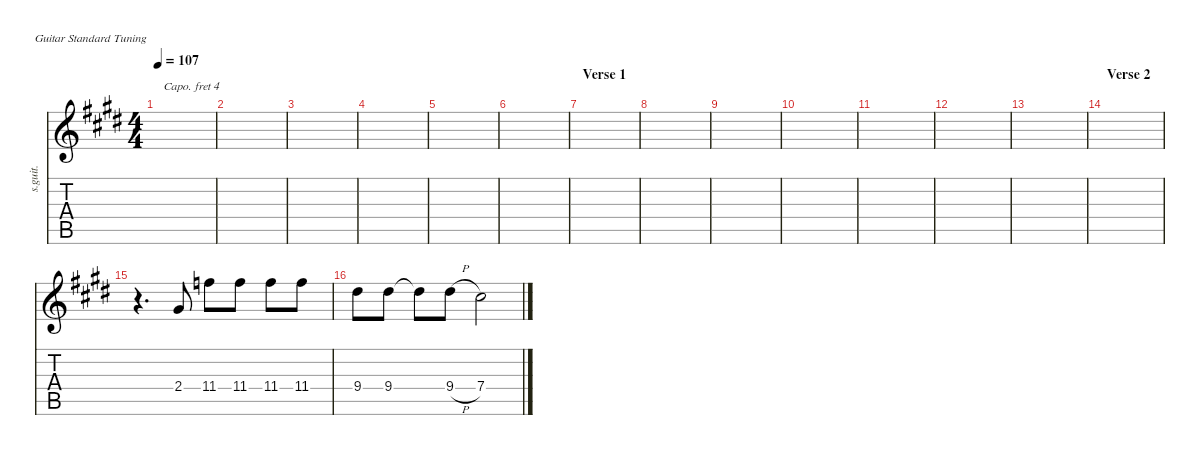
\defaultSystemsLayout 4
\hideDynamics
\bracketExtendMode nobrackets
\otherSystemsTrackNameOrientation horizontal
\track ("Steel Guitar" "s.guit.") {instrument acousticguitarsteel}
\staff {score tabs}
\capo 4
\tuning (E4 B3 G3 D3 A2 E2)
\ts (4 4)
\tempo 107
\clef g2
\ks e
|
|
|
|
|
|
\section ("" "Verse 1")
|
|
|
|
|
|
|
\section ("" "Verse 2")
|
r.4{d beam Down} 2.4{acc #}.8{beam Up} 11.4{acc forcenatural}.8{beam Down} 11.4{acc forcenatural}.8{beam Down} 11.4{acc forcenatural}.8{beam Down} 11.4{acc forcenatural}.8{beam Down} |
9.4{acc #}.8{beam Down} 9.4{acc #}.8{beam Down} 9.4{t acc #}.8{beam Down} 9.4{h acc #}.8{beam Down} 7.4{acc #}.2{beam Down}
